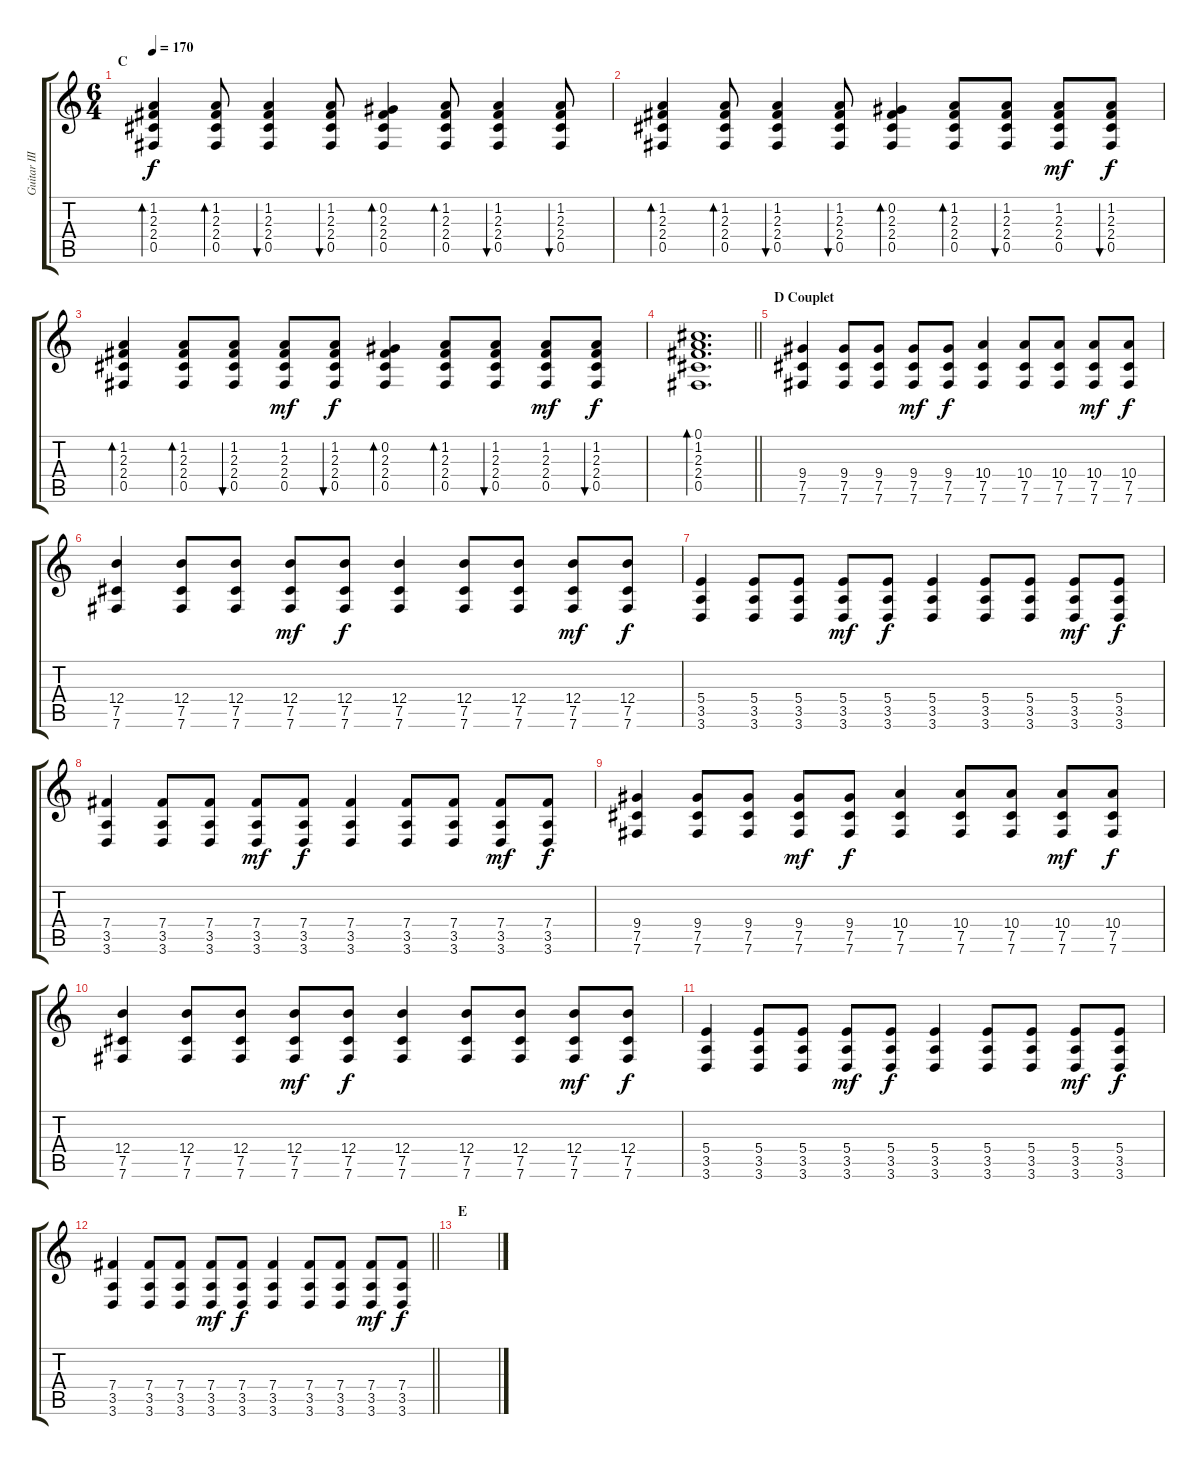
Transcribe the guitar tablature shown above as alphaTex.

\track ("Guitar III" "Guitar III") {instrument acousticguitarsteel}
\staff {score tabs}
\tuning (Db4 Ab3 E3 B2 Gb2 B1) {hide}
\ts (6 4)
\section ("" "C")
\tempo 170
\clef g2
\ks c
(1.2 2.3 2.4 0.5).4{bd 60 dy f} (1.2 2.3 2.4 0.5).8{bd 60} (1.2 2.3 2.4 0.5).4{bu 60} (1.2 2.3 2.4 0.5).8{bu 60} (0.2 2.3 2.4 0.5).4{bd 60} (1.2 2.3 2.4 0.5).8{bd 60} (1.2 2.3 2.4 0.5).4{bu 60} (1.2 2.3 2.4 0.5).8{bu 60} |
(1.2 2.3 2.4 0.5).4{bd 60} (1.2 2.3 2.4 0.5).8{bd 60} (1.2 2.3 2.4 0.5).4{bu 60} (1.2 2.3 2.4 0.5).8{bu 60} (0.2 2.3 2.4 0.5).4{bd 60} (1.2 2.3 2.4 0.5).8{bd 60} (1.2 2.3 2.4 0.5).8{bu 60} (1.2 2.3 2.4 0.5).8{dy mf} (1.2 2.3 2.4 0.5).8{bu 60 dy f} |
(1.2 2.3 2.4 0.5).4{bd 60} (1.2 2.3 2.4 0.5).8{bd 60} (1.2 2.3 2.4 0.5).8{bu 60} (1.2 2.3 2.4 0.5).8{dy mf} (1.2 2.3 2.4 0.5).8{bu 60 dy f} (0.2 2.3 2.4 0.5).4{bd 60} (1.2 2.3 2.4 0.5).8{bd 60} (1.2 2.3 2.4 0.5).8{bu 60} (1.2 2.3 2.4 0.5).8{dy mf} (1.2 2.3 2.4 0.5).8{bu 60 dy f} |
\barLineRight lightlight
(0.1 1.2 2.3 2.4 0.5).1{d bd 120} |
\section ("" "D Couplet")
(9.4 7.5 7.6).4 (9.4 7.5 7.6).8 (9.4 7.5 7.6).8 (9.4 7.5 7.6).8{dy mf} (9.4 7.5 7.6).8{dy f} (10.4 7.5 7.6).4 (10.4 7.5 7.6).8 (10.4 7.5 7.6).8 (10.4 7.5 7.6).8{dy mf} (10.4 7.5 7.6).8{dy f} |
(12.4 7.5 7.6).4 (12.4 7.5 7.6).8 (12.4 7.5 7.6).8 (12.4 7.5 7.6).8{dy mf} (12.4 7.5 7.6).8{dy f} (12.4 7.5 7.6).4 (12.4 7.5 7.6).8 (12.4 7.5 7.6).8 (12.4 7.5 7.6).8{dy mf} (12.4 7.5 7.6).8{dy f} |
(5.4 3.5 3.6).4 (5.4 3.5 3.6).8 (5.4 3.5 3.6).8 (5.4 3.5 3.6).8{dy mf} (5.4 3.5 3.6).8{dy f} (5.4 3.5 3.6).4 (5.4 3.5 3.6).8 (5.4 3.5 3.6).8 (5.4 3.5 3.6).8{dy mf} (5.4 3.5 3.6).8{dy f} |
(7.4 3.5 3.6).4 (7.4 3.5 3.6).8 (7.4 3.5 3.6).8 (7.4 3.5 3.6).8{dy mf} (7.4 3.5 3.6).8{dy f} (7.4 3.5 3.6).4 (7.4 3.5 3.6).8 (7.4 3.5 3.6).8 (7.4 3.5 3.6).8{dy mf} (7.4 3.5 3.6).8{dy f} |
(9.4 7.5 7.6).4 (9.4 7.5 7.6).8 (9.4 7.5 7.6).8 (9.4 7.5 7.6).8{dy mf} (9.4 7.5 7.6).8{dy f} (10.4 7.5 7.6).4 (10.4 7.5 7.6).8 (10.4 7.5 7.6).8 (10.4 7.5 7.6).8{dy mf} (10.4 7.5 7.6).8{dy f} |
(12.4 7.5 7.6).4 (12.4 7.5 7.6).8 (12.4 7.5 7.6).8 (12.4 7.5 7.6).8{dy mf} (12.4 7.5 7.6).8{dy f} (12.4 7.5 7.6).4 (12.4 7.5 7.6).8 (12.4 7.5 7.6).8 (12.4 7.5 7.6).8{dy mf} (12.4 7.5 7.6).8{dy f} |
(5.4 3.5 3.6).4 (5.4 3.5 3.6).8 (5.4 3.5 3.6).8 (5.4 3.5 3.6).8{dy mf} (5.4 3.5 3.6).8{dy f} (5.4 3.5 3.6).4 (5.4 3.5 3.6).8 (5.4 3.5 3.6).8 (5.4 3.5 3.6).8{dy mf} (5.4 3.5 3.6).8{dy f} |
\barLineRight lightlight
(7.4 3.5 3.6).4 (7.4 3.5 3.6).8 (7.4 3.5 3.6).8 (7.4 3.5 3.6).8{dy mf} (7.4 3.5 3.6).8{dy f} (7.4 3.5 3.6).4 (7.4 3.5 3.6).8 (7.4 3.5 3.6).8 (7.4 3.5 3.6).8{dy mf} (7.4 3.5 3.6).8{dy f} |
\section ("" "E")
